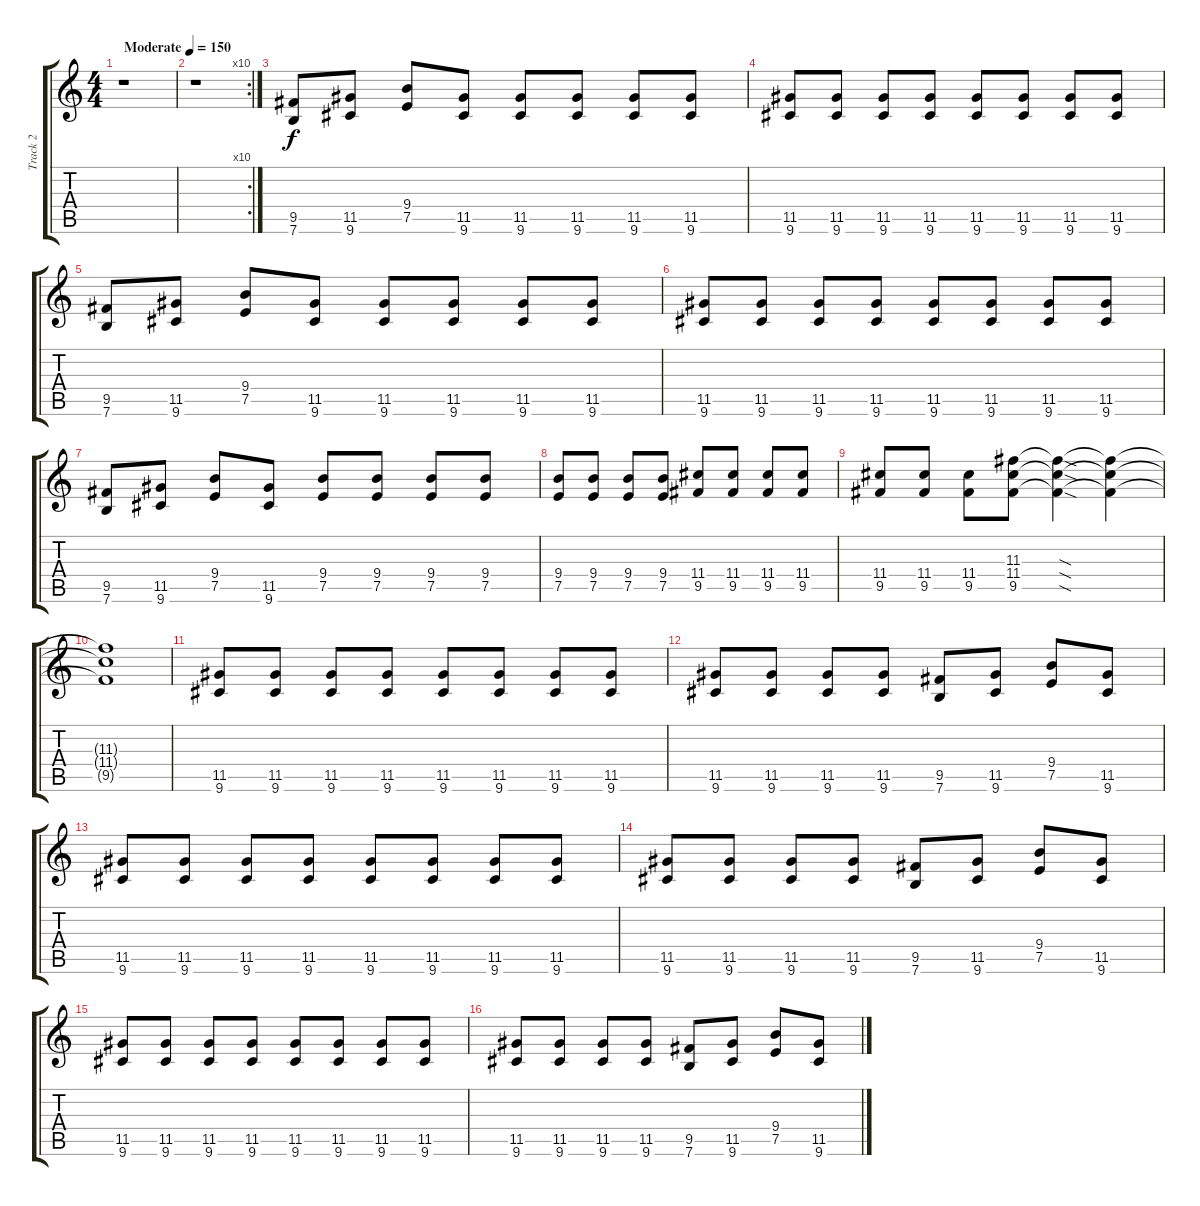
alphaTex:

\track ("Track 2" "Track 2") {instrument overdrivenguitar}
\staff {score tabs}
\tuning (E4 B3 G3 D3 A2 E2) {hide}
\ts (4 4)
\tempo (150 "Moderate")
\clef g2
\ks c
r.1{dy f instrument overdrivenguitar} |
\rc 10
r.1 |
(9.5 7.6).8 (11.5 9.6).8 (9.4 7.5).8 (11.5 9.6).8 (11.5 9.6).8 (11.5 9.6).8 (11.5 9.6).8 (11.5 9.6).8 |
(11.5 9.6).8 (11.5 9.6).8 (11.5 9.6).8 (11.5 9.6).8 (11.5 9.6).8 (11.5 9.6).8 (11.5 9.6).8 (11.5 9.6).8 |
(9.5 7.6).8 (11.5 9.6).8 (9.4 7.5).8 (11.5 9.6).8 (11.5 9.6).8 (11.5 9.6).8 (11.5 9.6).8 (11.5 9.6).8 |
(11.5 9.6).8 (11.5 9.6).8 (11.5 9.6).8 (11.5 9.6).8 (11.5 9.6).8 (11.5 9.6).8 (11.5 9.6).8 (11.5 9.6).8 |
(9.5 7.6).8 (11.5 9.6).8 (9.4 7.5).8 (11.5 9.6).8 (9.4 7.5).8 (9.4 7.5).8 (9.4 7.5).8 (9.4 7.5).8 |
(9.4 7.5).8 (9.4 7.5).8 (9.4 7.5).8 (9.4 7.5).8 (11.4 9.5).8 (11.4 9.5).8 (11.4 9.5).8 (11.4 9.5).8 |
(11.4 9.5).8 (11.4 9.5).8 (11.4 9.5).8 (11.3 11.4 9.5).8 (11.3{sod t} 11.4{sod t} 9.5{sod t}).4 (11.3{t} 11.4{t} 9.5{t}).4 |
(11.3{t} 11.4{t} 9.5{t}).1 |
(11.5 9.6).8 (11.5 9.6).8 (11.5 9.6).8 (11.5 9.6).8 (11.5 9.6).8 (11.5 9.6).8 (11.5 9.6).8 (11.5 9.6).8 |
(11.5 9.6).8 (11.5 9.6).8 (11.5 9.6).8 (11.5 9.6).8 (9.5 7.6).8 (11.5 9.6).8 (9.4 7.5).8 (11.5 9.6).8 |
(11.5 9.6).8 (11.5 9.6).8 (11.5 9.6).8 (11.5 9.6).8 (11.5 9.6).8 (11.5 9.6).8 (11.5 9.6).8 (11.5 9.6).8 |
(11.5 9.6).8 (11.5 9.6).8 (11.5 9.6).8 (11.5 9.6).8 (9.5 7.6).8 (11.5 9.6).8 (9.4 7.5).8 (11.5 9.6).8 |
(11.5 9.6).8 (11.5 9.6).8 (11.5 9.6).8 (11.5 9.6).8 (11.5 9.6).8 (11.5 9.6).8 (11.5 9.6).8 (11.5 9.6).8 |
(11.5 9.6).8 (11.5 9.6).8 (11.5 9.6).8 (11.5 9.6).8 (9.5 7.6).8 (11.5 9.6).8 (9.4 7.5).8 (11.5 9.6).8
